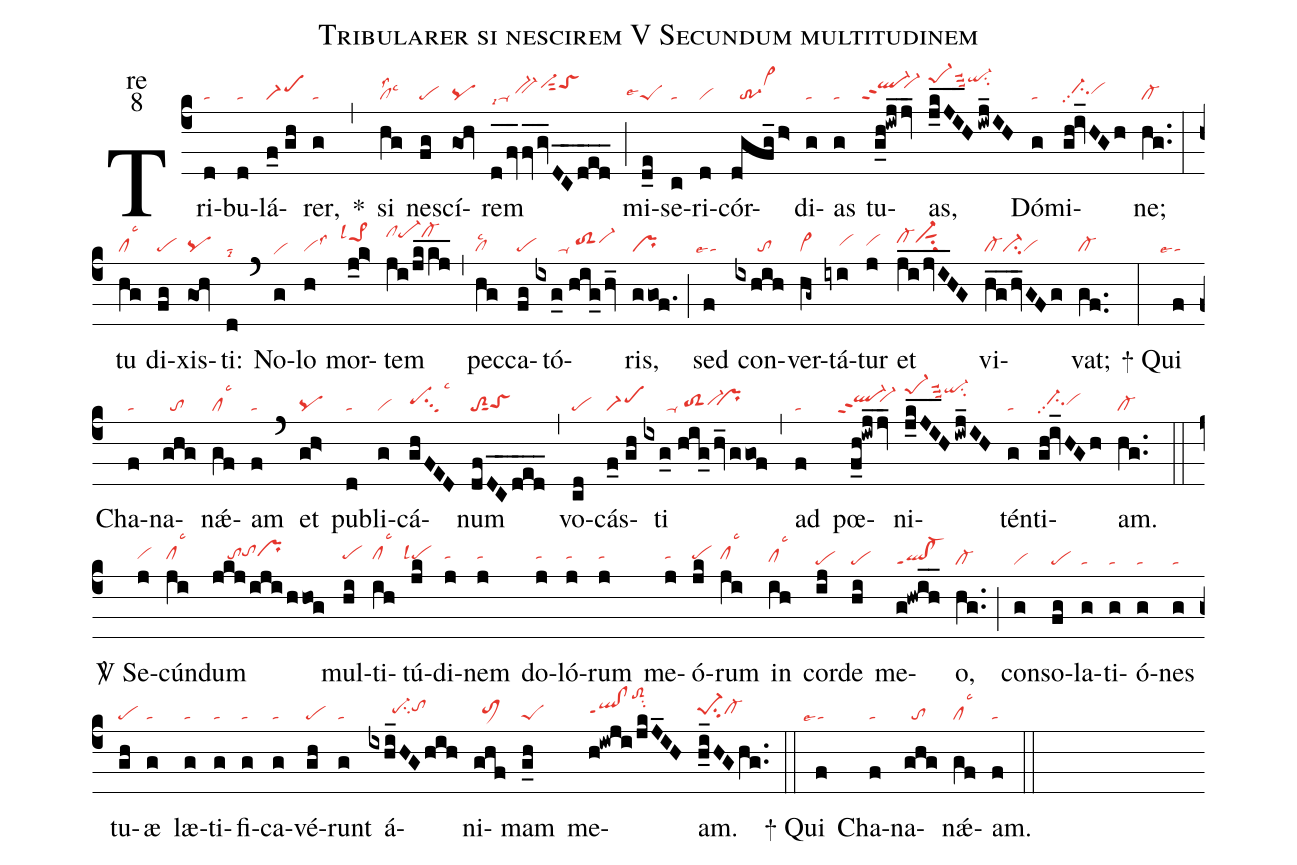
name:Tribularer si nescirem V Secundum multitudinem;
office-part:re;
mode:8;
nabc-lines:1;
%%
(c4) Tri(d|ta)bu(d|ta)lá(f_0//gh|scM1)rer,(g|ta) <sp>*</sp>(,) si(hg|cllss2lsc3) nes(fg|pe)cí(goh|pq)rem(d_/fv_fv_gvDC___ded___|ta-lsi7/bv-hhvi-hjsut2toShj) (;) mi(d_e|````peSlse4)se(c|ta)ri(d|vi)cór(dgfg_/h>|//tr-3vi>hk)di(g|ta)as(g|ta) tu(g_h!iwj_jv_|```ql-hjppt2``vi-hj)as,(j_k_JI__H/iwj_IH|pe-1hlsuu3qi-hlsu2) Dó(g|ta)mi(gh!iv_HGh|//ci-hhpp2vihh)ne;(hg..|cl-) (:) tu(hg|cllsc3) di(fg|pe)xis(goh|pq)ti:(d|talsi8) (`) No(g|vihe)lo(h|vilss3) mor(j_k>|``pe>1hjlsl4)tem(ji/jk_kj__|clhkpe-hkcl-hk) (,) pec(hg|cllsc2)ca(fg|pe)tó(ixg_0//hig_/hv_|//////ta-/toS2hhvi-hi)ris,(ggof.|pr) (;) sed(f|``talse4) con(ixhih|//////to)ver(hg~|vi>)tá(iyi|////vihh)tur(j|vihh) et(ji__/jvI__HG|cl-hivi-hisut1su2) vi(hg__/hv_GFg|cl-ci-vi)vat;(gf..|cl-) (:)

<sp>+</sp> Qui(f|```talse4) Cha(f|ta)na(ghg|//to)nǽ(gf|cllsc3)am(f|ta) (`) et(gh>|pq) pu(d|ta)bli(g|vi)cá(ghFED|pehhsu3lsc3)num(dfDC__ded___|toS2sut1toShg) (,) vo(cd|pe)cás(f_0//gh|scM1)ti(ixg_0//hig_/hv_ggof|//////ta-/toS2hgvi-hh``prhh) (,) ad(f|ta) pœ(f_h!iwj_jv_|```ql-hippt2``vi-hi)ni(j_kJI___H/iwj_IH|pe-1hlsuu3qi-hlsu2)tén(g|ta)ti(gh!iv_HGh|//ci-hhpp2vihh)am.(hg..|cl-) (::)

<sp>V/</sp> Se(j|vihh)cún(ji|clhhlsc3)dum(jkj/iji/hhog|////tohhtohiprhi) mul(hi|pehh)ti(ih|clhhlsc3)tú(jk|``pehhlsl4)di(j|tahh)nem(j|tahh) do(j|tahh)ló(j|tahh)rum(j|tahh) me(j|tahh)ó(jk|pehh)rum(ji|clhhlsc3) in(ih|clhglsc3) cor(ij|pe)de(hi|pe) me(g!hwih__|ql!cl-ppt1)o,(hg..|cl-) (;) con(g|vi)so(fg|pe)la(g|ta)ti(g|ta)ó(g|ta)nes(g|ta) tu(gh|pe)æ(g|ta) læ(g|ta)ti(g|ta)fi(g|ta)ca(g|ta)vé(gh|pe)runt(g|ta) á(ixhi_HGhih|//////pe-hhsu2tohi)ni(ghf|//toM1hh)mam(g_h|peS) me(h!iwji/jkJ_IH|qlhh!clhhppt1toS2hmsu2)am.(h_i_HGhg..|pe-1hhsu2cl-hh) (::)

<sp>+</sp> Qui(f|```talse4) Cha(f|ta)na(ghg|//to)nǽ(gf|cllsc3)am.(f|ta) (::)
